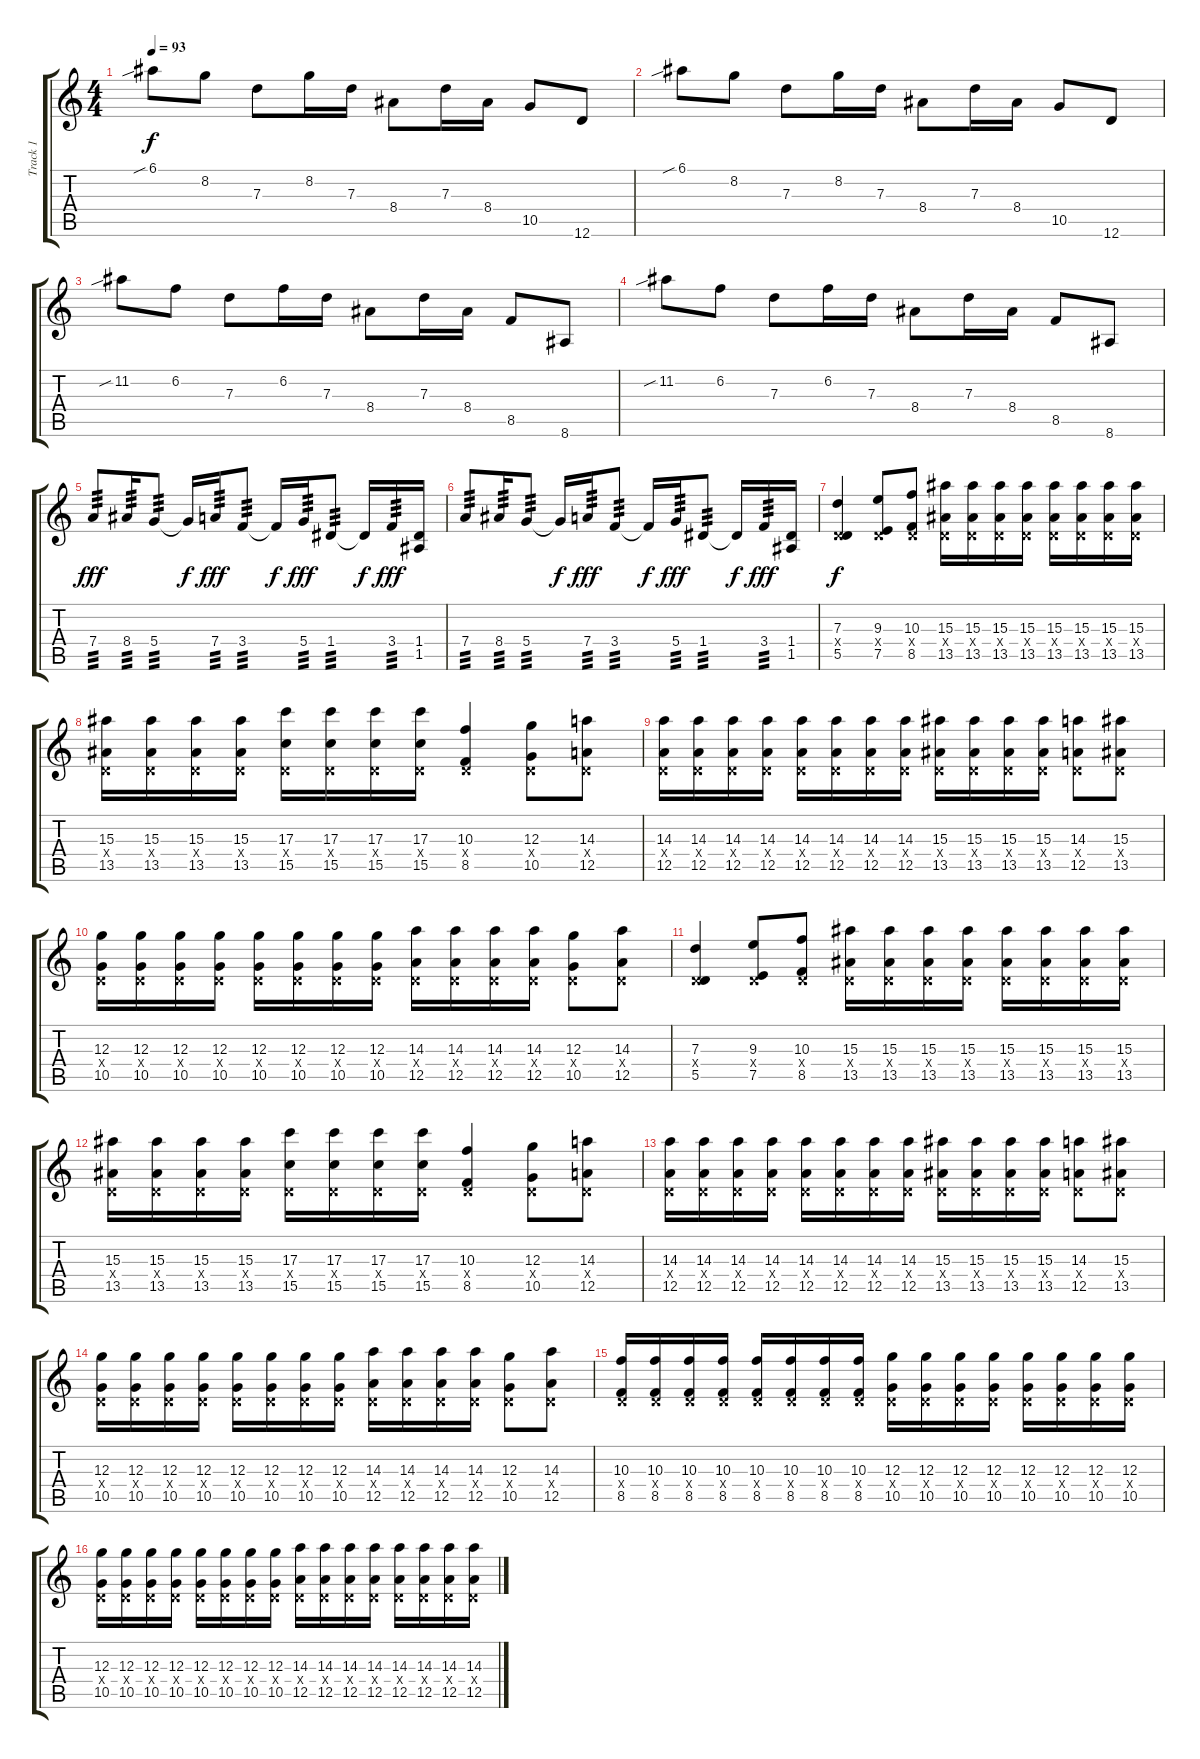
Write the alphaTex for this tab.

\track ("Track 1" "Track 1") {instrument distortionguitar}
\staff {score tabs}
\tuning (E4 B3 G3 D3 A2 D2) {hide}
\ts (4 4)
\tempo 93
\clef g2
\ks c
6.1{sib}.8{dy f} 8.2.8 7.3.8 8.2.16 7.3.16 8.4.8 7.3.16 8.4.16 10.5.8 12.6.8 |
6.1{sib}.8 8.2.8 7.3.8 8.2.16 7.3.16 8.4.8 7.3.16 8.4.16 10.5.8 12.6.8 |
11.2{sib}.8 6.2.8 7.3.8 6.2.16 7.3.16 8.4.8 7.3.16 8.4.16 8.5.8 8.6.8 |
11.2{sib}.8 6.2.8 7.3.8 6.2.16 7.3.16 8.4.8 7.3.16 8.4.16 8.5.8 8.6.8 |
7.4.8{tp 3 dy fff} 8.4.16{tp 3} 5.4.8{tp 3} 5.4{t}.16{dy f} 7.4.16{tp 3 dy fff} 3.4.8{tp 3} 3.4{t}.16{dy f} 5.4.16{tp 3 dy fff} 1.4.8{tp 3} 1.4{t}.16{dy f} 3.4.16{tp 3 dy fff} (1.4 1.5).16 |
7.4.8{tp 3} 8.4.16{tp 3} 5.4.8{tp 3} 5.4{t}.16{dy f} 7.4.16{tp 3 dy fff} 3.4.8{tp 3} 3.4{t}.16{dy f} 5.4.16{tp 3 dy fff} 1.4.8{tp 3} 1.4{t}.16{dy f} 3.4.16{tp 3 dy fff} (1.4 1.5).16 |
(7.3 0.4{x} 5.5).4{dy f} (9.3 0.4{x} 7.5).8 (10.3 0.4{x} 8.5).8 (15.3 0.4{x} 13.5).16 (15.3 0.4{x} 13.5).16 (15.3 0.4{x} 13.5).16 (15.3 0.4{x} 13.5).16 (15.3 0.4{x} 13.5).16 (15.3 0.4{x} 13.5).16 (15.3 0.4{x} 13.5).16 (15.3 0.4{x} 13.5).16 |
(15.3 0.4{x} 13.5).16 (15.3 0.4{x} 13.5).16 (15.3 0.4{x} 13.5).16 (15.3 0.4{x} 13.5).16 (17.3 0.4{x} 15.5).16 (17.3 0.4{x} 15.5).16 (17.3 0.4{x} 15.5).16 (17.3 0.4{x} 15.5).16 (10.3 0.4{x} 8.5).4 (12.3 0.4{x} 10.5).8 (14.3 0.4{x} 12.5).8 |
(14.3 0.4{x} 12.5).16 (14.3 0.4{x} 12.5).16 (14.3 0.4{x} 12.5).16 (14.3 0.4{x} 12.5).16 (14.3 0.4{x} 12.5).16 (14.3 0.4{x} 12.5).16 (14.3 0.4{x} 12.5).16 (14.3 0.4{x} 12.5).16 (15.3 0.4{x} 13.5).16 (15.3 0.4{x} 13.5).16 (15.3 0.4{x} 13.5).16 (15.3 0.4{x} 13.5).16 (14.3 0.4{x} 12.5).8 (15.3 0.4{x} 13.5).8 |
(12.3 0.4{x} 10.5).16 (12.3 0.4{x} 10.5).16 (12.3 0.4{x} 10.5).16 (12.3 0.4{x} 10.5).16 (12.3 0.4{x} 10.5).16 (12.3 0.4{x} 10.5).16 (12.3 0.4{x} 10.5).16 (12.3 0.4{x} 10.5).16 (14.3 0.4{x} 12.5).16 (14.3 0.4{x} 12.5).16 (14.3 0.4{x} 12.5).16 (14.3 0.4{x} 12.5).16 (12.3 0.4{x} 10.5).8 (14.3 0.4{x} 12.5).8 |
(7.3 0.4{x} 5.5).4 (9.3 0.4{x} 7.5).8 (10.3 0.4{x} 8.5).8 (15.3 0.4{x} 13.5).16 (15.3 0.4{x} 13.5).16 (15.3 0.4{x} 13.5).16 (15.3 0.4{x} 13.5).16 (15.3 0.4{x} 13.5).16 (15.3 0.4{x} 13.5).16 (15.3 0.4{x} 13.5).16 (15.3 0.4{x} 13.5).16 |
(15.3 0.4{x} 13.5).16 (15.3 0.4{x} 13.5).16 (15.3 0.4{x} 13.5).16 (15.3 0.4{x} 13.5).16 (17.3 0.4{x} 15.5).16 (17.3 0.4{x} 15.5).16 (17.3 0.4{x} 15.5).16 (17.3 0.4{x} 15.5).16 (10.3 0.4{x} 8.5).4 (12.3 0.4{x} 10.5).8 (14.3 0.4{x} 12.5).8 |
(14.3 0.4{x} 12.5).16 (14.3 0.4{x} 12.5).16 (14.3 0.4{x} 12.5).16 (14.3 0.4{x} 12.5).16 (14.3 0.4{x} 12.5).16 (14.3 0.4{x} 12.5).16 (14.3 0.4{x} 12.5).16 (14.3 0.4{x} 12.5).16 (15.3 0.4{x} 13.5).16 (15.3 0.4{x} 13.5).16 (15.3 0.4{x} 13.5).16 (15.3 0.4{x} 13.5).16 (14.3 0.4{x} 12.5).8 (15.3 0.4{x} 13.5).8 |
(12.3 0.4{x} 10.5).16 (12.3 0.4{x} 10.5).16 (12.3 0.4{x} 10.5).16 (12.3 0.4{x} 10.5).16 (12.3 0.4{x} 10.5).16 (12.3 0.4{x} 10.5).16 (12.3 0.4{x} 10.5).16 (12.3 0.4{x} 10.5).16 (14.3 0.4{x} 12.5).16 (14.3 0.4{x} 12.5).16 (14.3 0.4{x} 12.5).16 (14.3 0.4{x} 12.5).16 (12.3 0.4{x} 10.5).8 (14.3 0.4{x} 12.5).8 |
(10.3 0.4{x} 8.5).16 (10.3 0.4{x} 8.5).16 (10.3 0.4{x} 8.5).16 (10.3 0.4{x} 8.5).16 (10.3 0.4{x} 8.5).16 (10.3 0.4{x} 8.5).16 (10.3 0.4{x} 8.5).16 (10.3 0.4{x} 8.5).16 (12.3 0.4{x} 10.5).16 (12.3 0.4{x} 10.5).16 (12.3 0.4{x} 10.5).16 (12.3 0.4{x} 10.5).16 (12.3 0.4{x} 10.5).16 (12.3 0.4{x} 10.5).16 (12.3 0.4{x} 10.5).16 (12.3 0.4{x} 10.5).16 |
(12.3 0.4{x} 10.5).16 (12.3 0.4{x} 10.5).16 (12.3 0.4{x} 10.5).16 (12.3 0.4{x} 10.5).16 (12.3 0.4{x} 10.5).16 (12.3 0.4{x} 10.5).16 (12.3 0.4{x} 10.5).16 (12.3 0.4{x} 10.5).16 (14.3 0.4{x} 12.5).16 (14.3 0.4{x} 12.5).16 (14.3 0.4{x} 12.5).16 (14.3 0.4{x} 12.5).16 (14.3 0.4{x} 12.5).16 (14.3 0.4{x} 12.5).16 (14.3 0.4{x} 12.5).16 (14.3 0.4{x} 12.5).16
